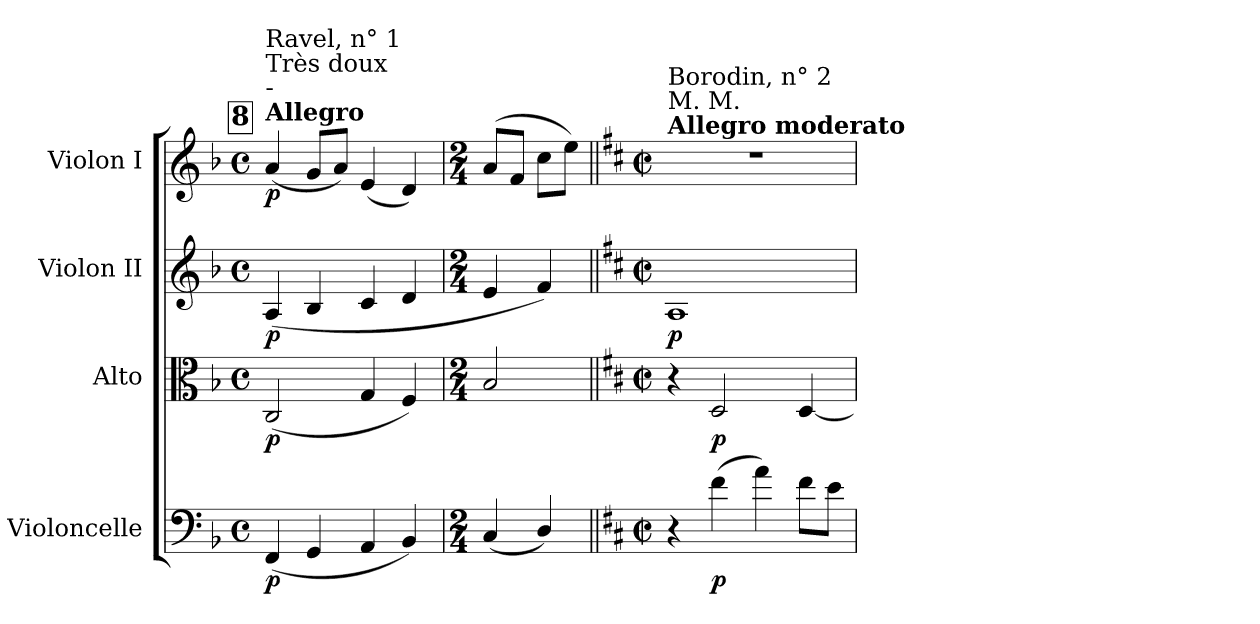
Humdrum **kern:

**kern	**dynam	**kern	**dynam	**kern	**dynam	**kern	**dynam
*part4	*part4	*part3	*part3	*part2	*part2	*part1	*part1
*staff4	*staff4	*staff3	*staff3	*staff2	*staff2	*staff1	*staff1
*I"Violoncelle	*	*I"Alto	*	*I"Violon II	*	*I"Violon I	*
*I'Vc.	*	*I'Alt.	*	*I'Vln. II	*	*I'Vln. I	*
*clefF4	*	*clefC3	*	*clefG2	*	*clefG2	*
*k[b-]	*	*k[b-]	*	*k[b-]	*	*k[b-]	*
*F:	*	*F:	*	*F:	*	*F:	*
*M4/4	*	*M4/4	*	*M4/4	*	*M4/4	*
*met(c)	*	*met(c)	*	*met(c)	*	*met(c)	*
*MM120	*	*MM120	*	*MM120	*	*MM120	*
!!LO:REH:place=s1:a:t=8
=12	=12	=12	=12	=12	=12	=12	=12
!	!	!	!	!	!	!LO:TX:a:B:t=Allegro	!
!	!	!	!	!	!	!LO:TX:a:t=-	!
!	!	!	!	!	!	!LO:TX:a:t=Très doux	!
!	!	!	!	!	!	!LO:TX:a:t=Ravel, n° 1	!
!	!LO:DY:b	!	!LO:DY:b	!	!LO:DY:b	!	!LO:DY:b
(4FF/	p	(2C/	p	(4A/	p	(4a/	p
4GG/	.	.	.	4B-/	.	8g/L	.
.	.	.	.	.	.	8a/J)	.
4AA/	.	4G/	.	4c/	.	(4e/	.
4BB-/)	.	4F/)	.	4d/	.	4d/)	.
=13	=13	=13	=13	=13	=13	=13	=13
*M2/4	*	*M2/4	*	*M2/4	*	*M2/4	*
(4C/	.	2B-/	.	4e/	.	(8a/L	.
.	.	.	.	.	.	8f/J	.
4D/)	.	.	.	4f/)	.	8cc\L	.
.	.	.	.	.	.	8ee\J)	.
!!LO:PB:g=z
=14||	=14||	=14||	=14||	=14||	=14||	=14||	=14||
!!LO:REH:place=s1:a:t=9
*k[f#c#]	*	*k[f#c#]	*	*k[f#c#]	*	*k[f#c#]	*
*D:	*	*D:	*	*D:	*	*D:	*
*M2/2	*	*M2/2	*	*M2/2	*	*M2/2	*
*met(c|)	*	*met(c|)	*	*met(c|)	*	*met(c|)	*
*	*	*	*	*	*	*MM168	*
!	!	!	!	!	!	!LO:TX:a:B:t=Allegro moderato	!
!	!	!	!	!	!	!LO:TX:a:t=M. M.	!
!	!	!	!	!	!	!LO:TX:a:t=Borodin, n° 2	!
!	!	!	!	!	!LO:DY:b	!	!
4r	.	4r	.	1A	p	1r	.
!	!LO:DY:b	!	!LO:DY:b	!	!	!	!
(4f#\	p	2D/	p	.	.	.	.
4a\)	.	.	.	.	.	.	.
8f#\L	.	[<4D/	.	.	.	.	.
8e\J	.	.	.	.	.	.	.
=	=	=	=	=	=	=	=
*-	*-	*-	*-	*-	*-	*-	*-
